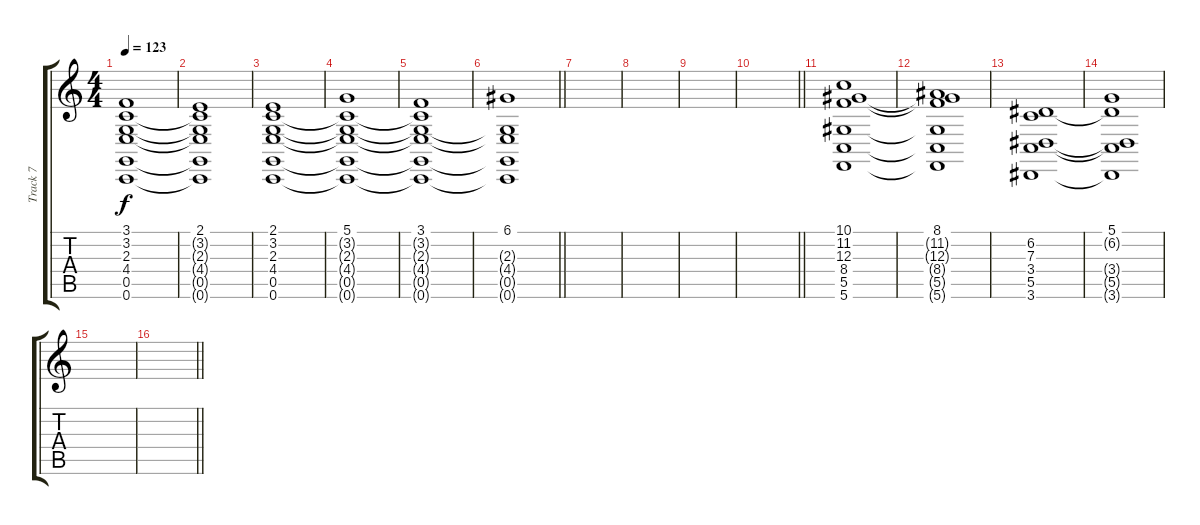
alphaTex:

\track ("Track 7" "Track 7") {instrument pad2warm}
\staff {score tabs}
\tuning (D4 A3 F3 C3 G2 C2) {hide}
\ts (4 4)
\tempo 123
\clef g2
\ks c
(3.1 3.2{t} 2.3{t} 4.4{t} 0.5{t} 0.6{t}).1{dy f} |
(2.1 3.2{t} 2.3{t} 4.4{t} 0.5{t} 0.6{t}).1 |
(2.1 3.2 2.3 4.4 0.5 0.6).1{volume 8} |
(5.1 3.2{t} 2.3{t} 4.4{t} 0.5{t} 0.6{t}).1 |
(3.1 3.2{t} 2.3{t} 4.4{t} 0.5{t} 0.6{t}).1 |
\barLineRight lightlight
(6.1 2.3{t} 4.4{t} 0.5{t} 0.6{t}).1 |
|
|
|
\barLineRight lightlight
|
(10.1 11.2 12.3 8.4 5.5 5.6).1 |
(8.1 11.2{t} 12.3{t} 8.4{t} 5.5{t} 5.6{t}).1 |
(6.2 7.3 3.4 5.5 3.6).1 |
(5.1 6.2{t} 3.4{t} 5.5{t} 3.6{t}).1 |
|
\barLineRight lightlight
